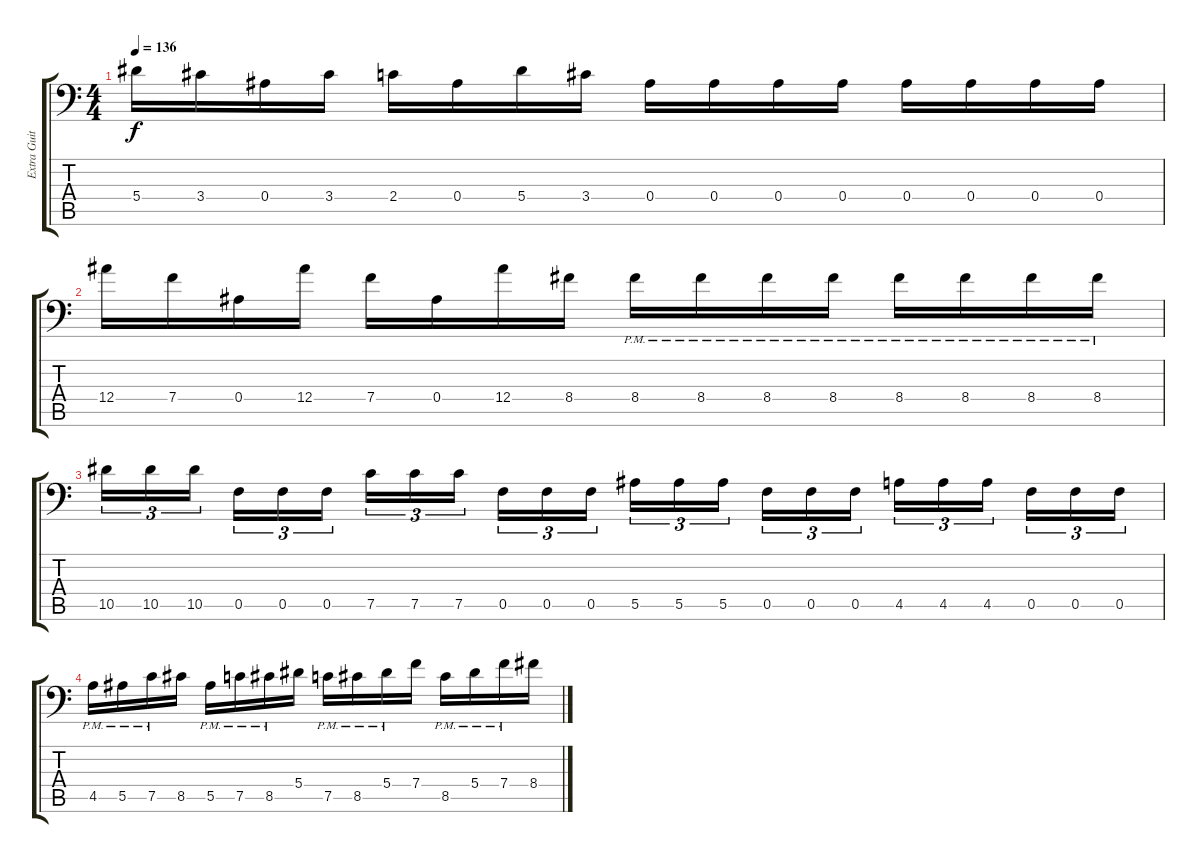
\track ("Extra Guitar" "Extra Guit") {instrument distortionguitar}
\staff {score tabs}
\tuning (C4 G3 Eb3 Bb2 F2 Bb1) {hide}
\ts (4 4)
\tempo 136
\clef f4
\ks c
5.4.16{dy f} 3.4.16 0.4.16 3.4.16 2.4.16 0.4.16 5.4.16 3.4.16 0.4.16 0.4.16 0.4.16 0.4.16 0.4.16 0.4.16 0.4.16 0.4.16 |
12.4.16 7.4.16 0.4.16 12.4.16 7.4.16 0.4.16 12.4.16 8.4.16 8.4{pm}.16 8.4{pm}.16 8.4{pm}.16 8.4{pm}.16 8.4{pm}.16 8.4{pm}.16 8.4{pm}.16 8.4{pm}.16 |
10.5.16{tu (3 2)} 10.5.16{tu (3 2)} 10.5.16{tu (3 2) beam splitsecondary} 0.5.16{tu (3 2)} 0.5.16{tu (3 2)} 0.5.16{tu (3 2)} 7.5.16{tu (3 2)} 7.5.16{tu (3 2)} 7.5.16{tu (3 2) beam splitsecondary} 0.5.16{tu (3 2)} 0.5.16{tu (3 2)} 0.5.16{tu (3 2)} 5.5.16{tu (3 2)} 5.5.16{tu (3 2)} 5.5.16{tu (3 2) beam splitsecondary} 0.5.16{tu (3 2)} 0.5.16{tu (3 2)} 0.5.16{tu (3 2)} 4.5.16{tu (3 2)} 4.5.16{tu (3 2)} 4.5.16{tu (3 2) beam splitsecondary} 0.5.16{tu (3 2)} 0.5.16{tu (3 2)} 0.5.16{tu (3 2)} |
4.5{pm}.16 5.5{pm}.16 7.5{pm}.16 8.5.16 5.5{pm}.16 7.5{pm}.16 8.5{pm}.16 5.4.16 7.5{pm}.16 8.5{pm}.16 5.4{pm}.16 7.4.16 8.5{pm}.16 5.4{pm}.16 7.4{pm}.16 8.4.16
